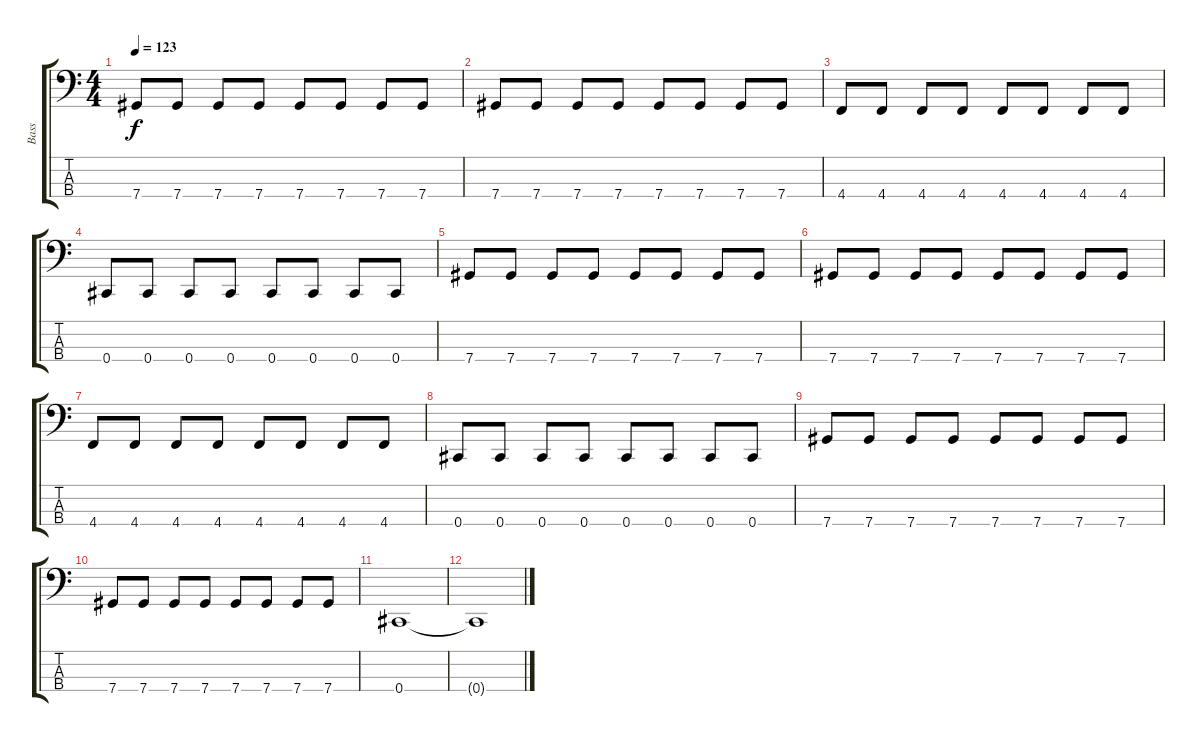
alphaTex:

\track ("Bass" "Bass") {instrument electricbasspick}
\staff {score tabs}
\tuning (Gb2 Db2 Ab1 Db1) {hide}
\ts (4 4)
\tempo 123
\clef f4
\ks c
7.4.8{dy f} 7.4.8 7.4.8 7.4.8 7.4.8 7.4.8 7.4.8 7.4.8 |
7.4.8 7.4.8 7.4.8 7.4.8 7.4.8 7.4.8 7.4.8 7.4.8 |
4.4.8 4.4.8 4.4.8 4.4.8 4.4.8 4.4.8 4.4.8 4.4.8 |
0.4.8 0.4.8 0.4.8 0.4.8 0.4.8 0.4.8 0.4.8 0.4.8 |
7.4.8 7.4.8 7.4.8 7.4.8 7.4.8 7.4.8 7.4.8 7.4.8 |
7.4.8 7.4.8 7.4.8 7.4.8 7.4.8 7.4.8 7.4.8 7.4.8 |
4.4.8 4.4.8 4.4.8 4.4.8 4.4.8 4.4.8 4.4.8 4.4.8 |
0.4.8 0.4.8 0.4.8 0.4.8 0.4.8 0.4.8 0.4.8 0.4.8 |
7.4.8 7.4.8 7.4.8 7.4.8 7.4.8 7.4.8 7.4.8 7.4.8 |
7.4.8 7.4.8 7.4.8 7.4.8 7.4.8 7.4.8 7.4.8 7.4.8 |
0.4.1 |
0.4{t}.1
